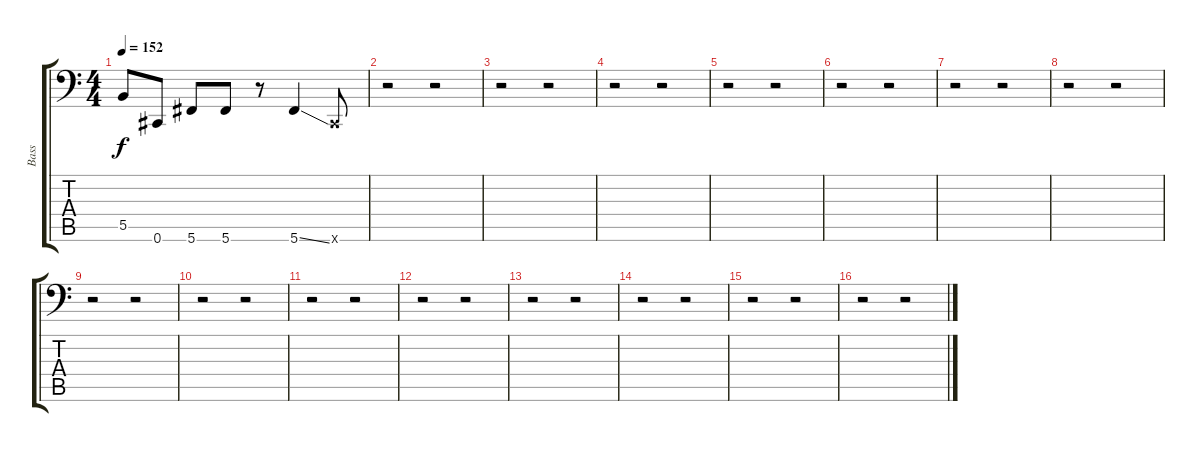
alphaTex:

\track ("Bass" "Bass") {instrument electricbasspick}
\staff {score tabs}
\tuning (Db3 Ab2 E2 B1 Gb1 Db1) {hide}
\ts (4 4)
\tempo 152
\clef f4
\ks c
5.5.8{dy f} 0.6.8 5.6.8 5.6.8 r.8 5.6{ss}.4 0.6{x}.8 |
r.2 r.2 |
r.2 r.2 |
r.2 r.2 |
r.2 r.2 |
r.2 r.2 |
r.2 r.2 |
r.2 r.2 |
r.2 r.2 |
r.2 r.2 |
r.2 r.2 |
r.2 r.2 |
r.2 r.2 |
r.2 r.2 |
r.2 r.2 |
r.2 r.2
